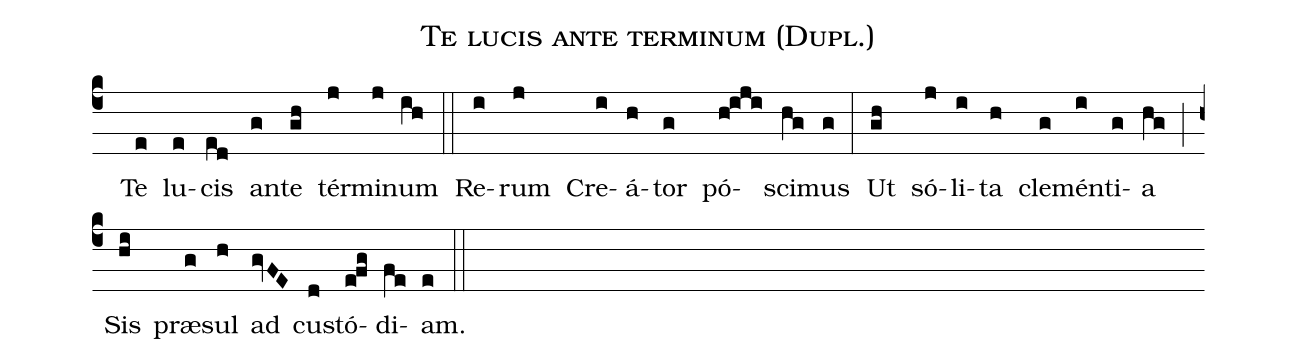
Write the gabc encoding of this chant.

name:Te lucis ante terminum (Dupl.);
office-part:Hymnus;
mode:3;
%%
(c4) () Te(e) lu(e)cis(ed) an(g)te(gh) tér(j)mi(j)num(ih) (::) Re(i)rum(j) Cre(i)á(h)tor(g) pó(h!iji)sci(hg)mus(g) (:) Ut(gh) só(j)li(i)ta(h) cle(g)mén(i)ti(g)a(hg) (;) Sis(hi) præ(g)sul(h) ad(gvFE) cu(d)stó(e!fg)di(fe)am.(e) (::)
